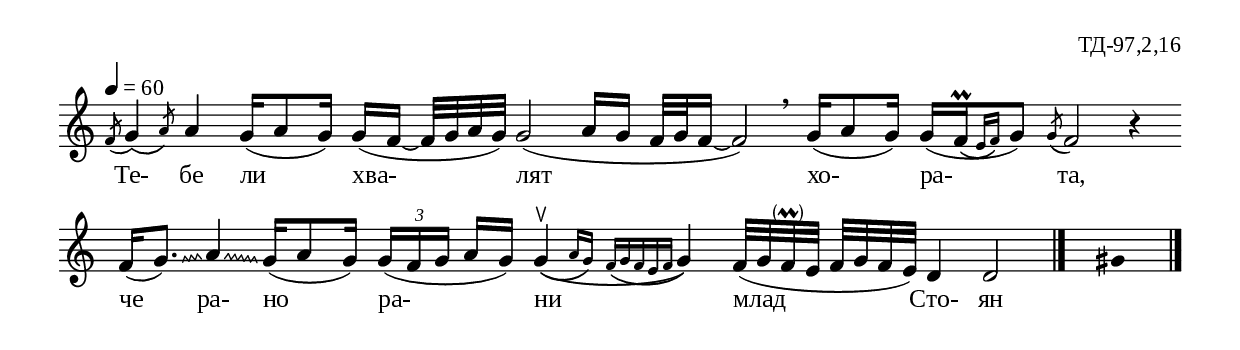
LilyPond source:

%{
td_097_2_16
%}

\include "td-preamble.ly"

\score {
\relative c' {
\tempo 4 = 60
\cadenzaOn
\phrasingSlurDown
\override Glissando #'style = #'zigzag
\acciaccatura f8 \afterGrace g4\( { \stdB a8\) \stdE } 
a4 g16[( a8 g16]) g[( f]~ f32[ g a g])
g2( a16[ g] f32[ g f16]~ f2) \breathe \bar ""
g16[( a8 g16])
\bar ""
g16[( \afterGrace f^\prall\( { e16[ f]\) } g8]) \acciaccatura g8 f2 r4 \bar ""
f16[( g8.\glissando]) a4\glissando g16[( a8 g16]) \times 2/3 { g16[( f g] } a16[ g])
\afterGrace g4^\ltoe(\( { a16[ g]\) } \grace { f16\([ g f e f] } g4\))
\bar ""
\parS
f32[( g f-\parenthesize\prall e] f[ g f e]) d4 d2
 \bar "|." 
s4 \fixB gis
 \bar "|."  
}
\addlyrics { Те- бе ли хва- лят хо- ра- та, че ра- но ра- ни млад Сто- ян }
%
\layout {
   \context { 
	    \Staff \remove "Time_signature_engraver" } 
  indent = #0
  line-width = 190\mm
  ragged-right=##f
}
%
\midi { 
	\context {
		\Score tempoWholesPerMinute = #(ly:make-moment 60 4)
		}
	}
}
%
\header{
  opus = "ТД-97,2,16"
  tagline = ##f
}


